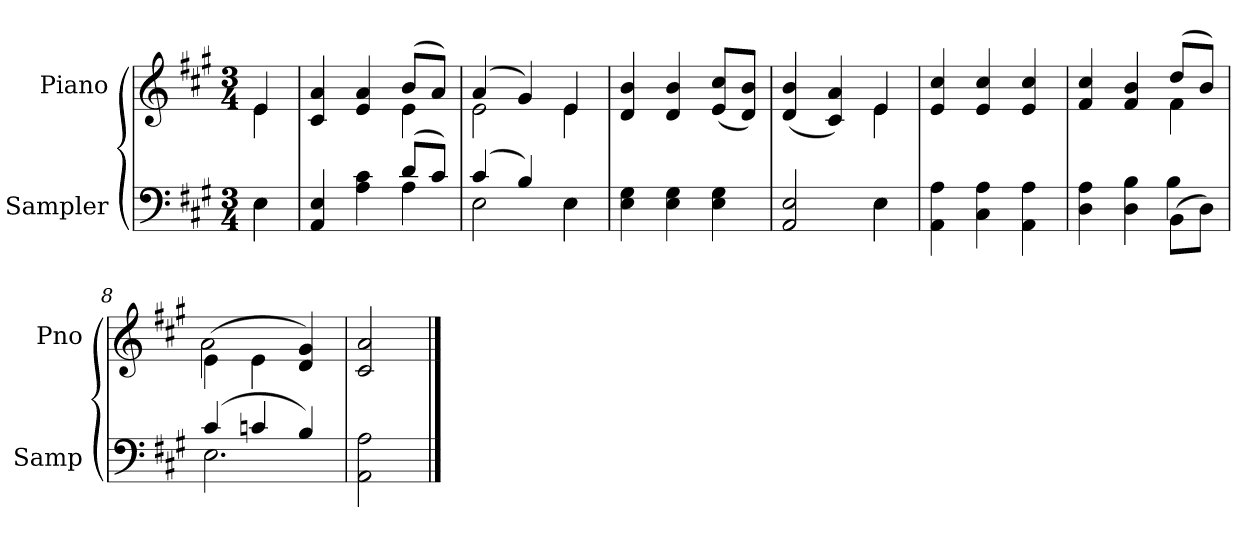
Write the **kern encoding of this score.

**kern	**kern
*part2	*part1
*staff2	*staff1
*I"Sampler	*I"Piano
*I'Samp	*I'Pno
*clefF4	*clefG2
*k[f#c#g#]	*k[f#c#g#]
*A:	*A:
*M3/4	*M3/4
=1	=1
*^	*^
4E\	4E	4e/	4e
=2	=2	=2	=2
4AA 4E	2ryy	4c# 4a	2ryy
4A 4c#	.	4e 4a	.
(8d/L	4A	(8b/L	4e
8c#/J)	.	8a/J)	.
=3	=3	=3	=3
(4c#/	2E	(4a/	2e
4B/)	.	4g#)	.
4E\	4E	4e/	4e
*v	*v	*	*
*	*v	*v
=4	=4
4E 4G#	4d 4b
4E 4G#	4d 4b
4E 4G#	(8e/ 8cc#/L
.	8d/ 8b/J)
=5	=5
*^	*^
2AA 2E	2ryy	(4d 4b	2ryy
.	.	4c# 4a)	.
4E\	4E	4e/	4e
*v	*v	*	*
*	*v	*v
=6	=6
4AA 4A	4e 4cc#
4C# 4A	4e 4cc#
4AA 4A	4e 4cc#
=7	=7
*^	*^
4D 4A	2ryy	4f# 4cc#	2ryy
4D 4B	.	4f# 4b	.
(8BB\L	4B	(8dd/L	4f#
8D\J)	.	8b/J)	.
=8	=8	=8	=8
(4c#/	2.E	(4e\	2a
4cn/	.	4e\	.
4B/)	.	4d 4g#)	4ryy
*v	*v	*	*
*	*v	*v
=9	=9
2AA 2A	2c# 2a
==	==
*-	*-
